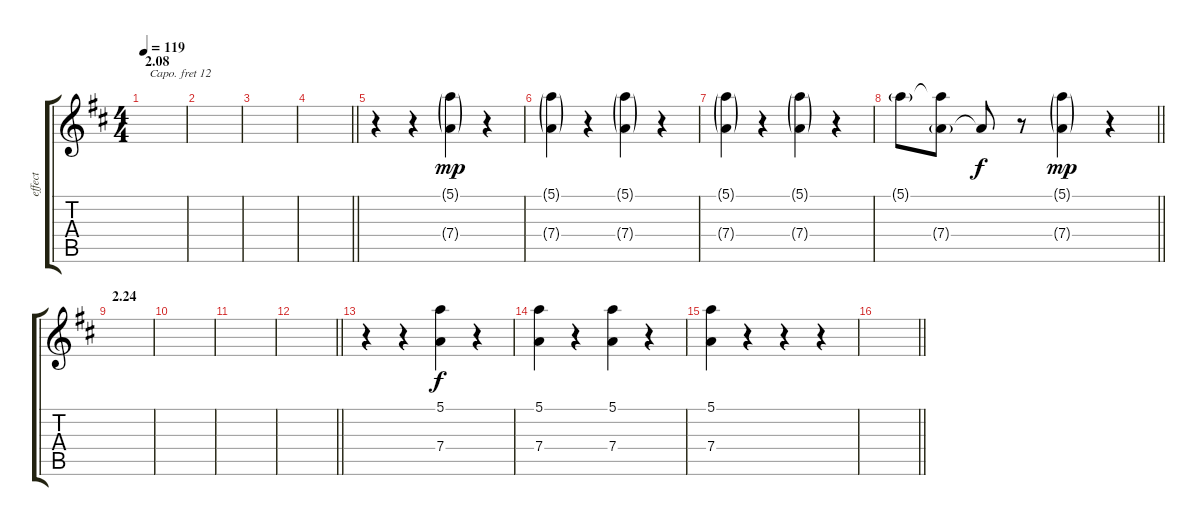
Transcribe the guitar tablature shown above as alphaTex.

\track ("effect" "effect") {instrument seashore}
\staff {score tabs}
\capo 12
\tuning (E4 B3 G3 D3 A2 E2) {hide}
\ts (4 4)
\section ("" "2.08")
\tempo 119
\clef g2
\ks d
|
|
|
\barLineRight lightlight
|
r.4 r.4 (5.1{g} 7.4{g}).4{dy mp} r.4 |
(5.1{g} 7.4{g}).4 r.4 (5.1{g} 7.4{g}).4 r.4 |
(5.1{g} 7.4{g}).4 r.4 (5.1{g} 7.4{g}).4 r.4 |
\barLineRight lightlight
5.1{g}.8 (5.1{t} 7.4{g}).8 7.4{t}.8{dy f} r.8 (5.1{g} 7.4{g}).4{dy mp} r.4 |
\section ("" "2.24")
|
|
|
\barLineRight lightlight
|
r.4 r.4 (5.1 7.4).4{dy f} r.4 |
(5.1 7.4).4 r.4 (5.1 7.4).4 r.4 |
(5.1 7.4).4 r.4 r.4 r.4 |
\barLineRight lightlight
